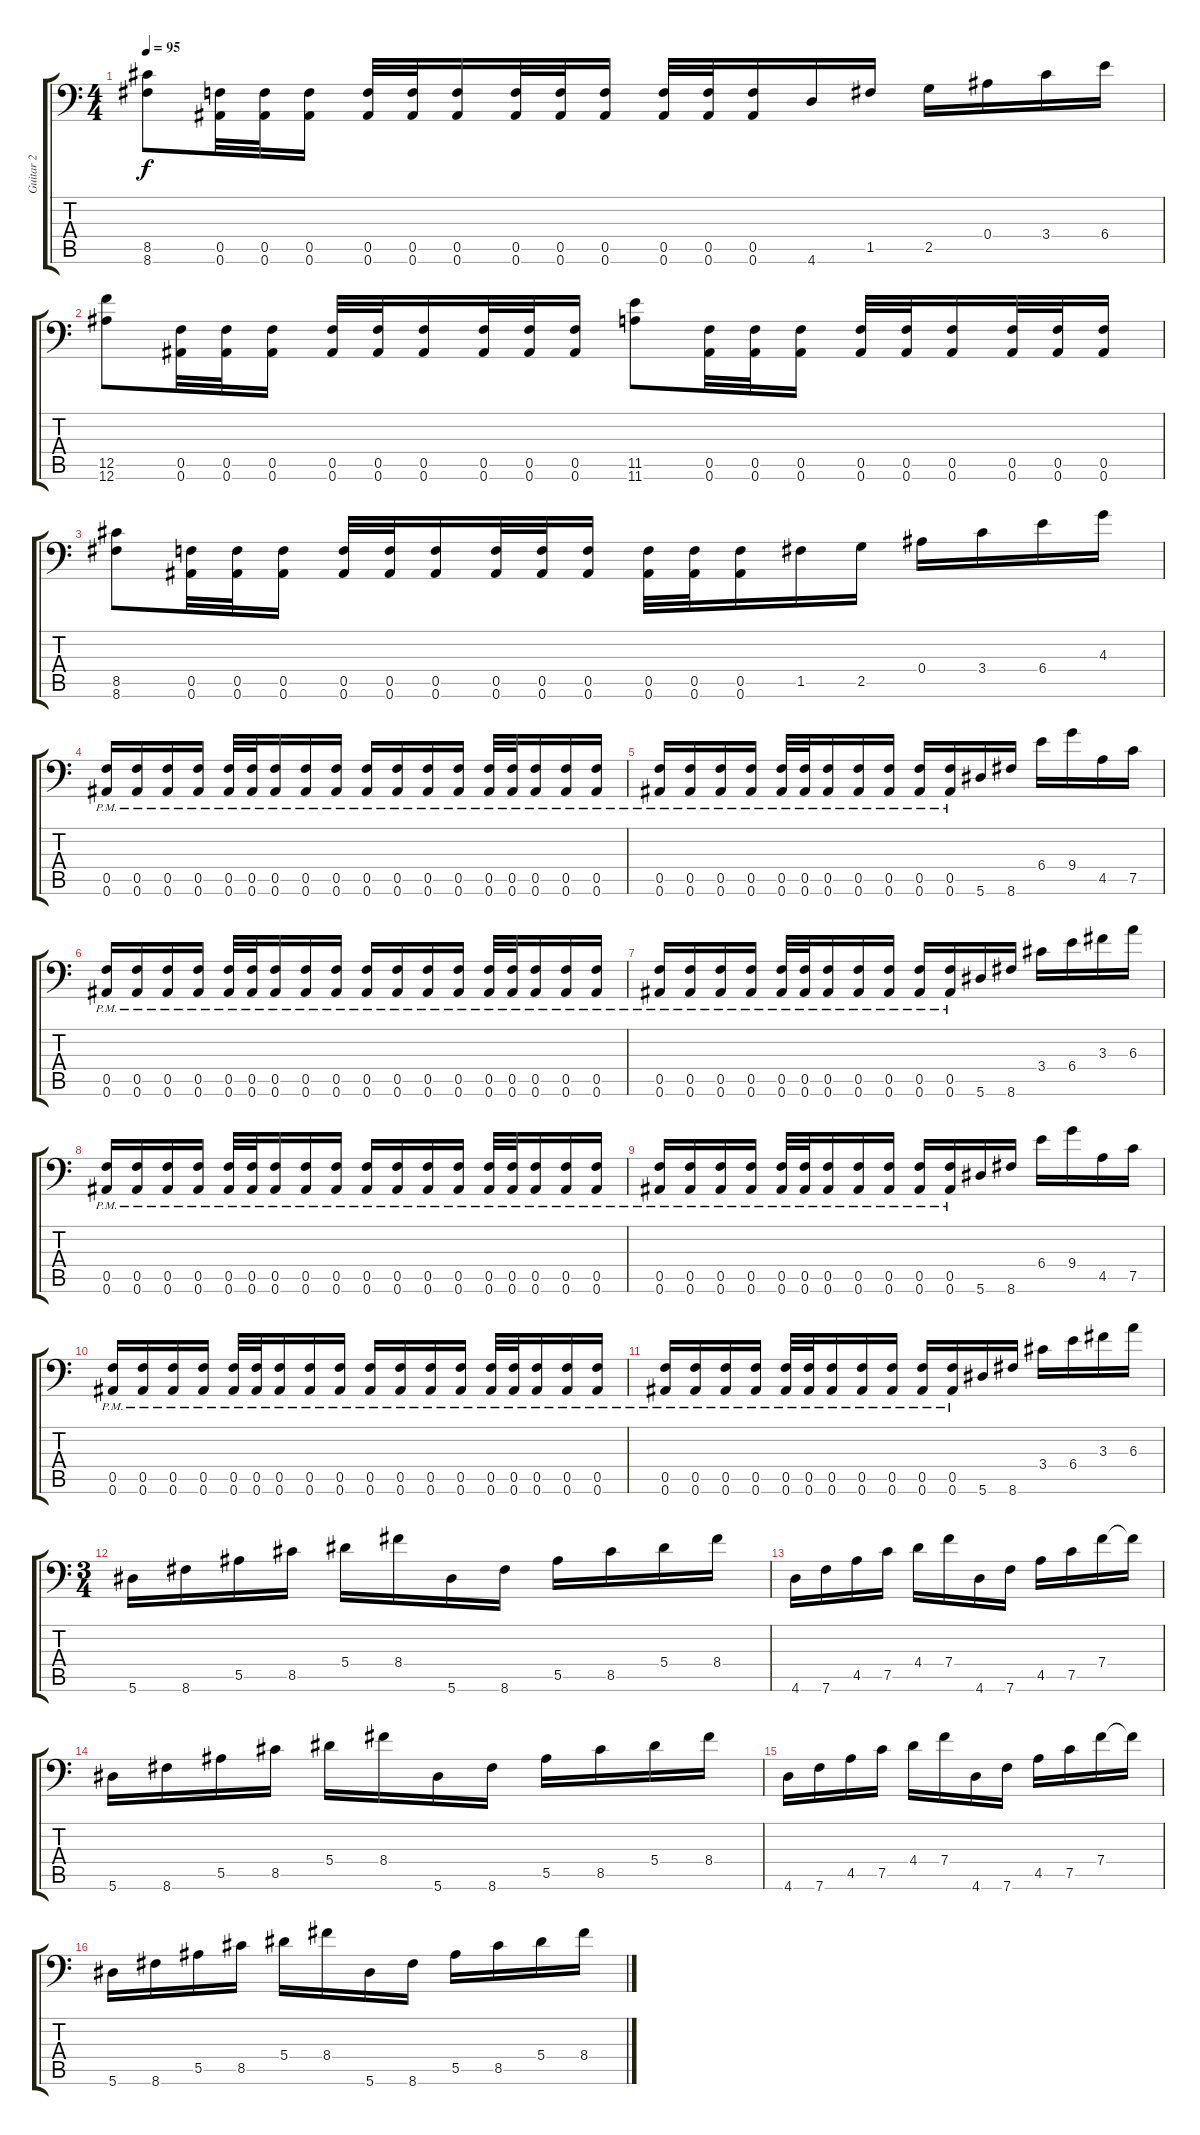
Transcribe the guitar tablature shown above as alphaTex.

\track ("Guitar 2" "Guitar 2") {instrument distortionguitar}
\staff {score tabs}
\tuning (C4 G3 Eb3 Bb2 F2 Bb1) {hide}
\ts (4 4)
\tempo 95
\clef f4
\ks c
(8.5 8.6).8{dy f} (0.5 0.6).32 (0.5 0.6).32 (0.5 0.6).16 (0.5 0.6).32 (0.5 0.6).32 (0.5 0.6).16 (0.5 0.6).32 (0.5 0.6).32 (0.5 0.6).16 (0.5 0.6).32 (0.5 0.6).32 (0.5 0.6).16 4.6.16 1.5.16 2.5.16 0.4.16 3.4.16 6.4.16 |
(12.5 12.6).8 (0.5 0.6).32 (0.5 0.6).32 (0.5 0.6).16 (0.5 0.6).32 (0.5 0.6).32 (0.5 0.6).16 (0.5 0.6).32 (0.5 0.6).32 (0.5 0.6).16 (11.5 11.6).8 (0.5 0.6).32 (0.5 0.6).32 (0.5 0.6).16 (0.5 0.6).32 (0.5 0.6).32 (0.5 0.6).16 (0.5 0.6).32 (0.5 0.6).32 (0.5 0.6).16 |
(8.5 8.6).8 (0.5 0.6).32 (0.5 0.6).32 (0.5 0.6).16 (0.5 0.6).32 (0.5 0.6).32 (0.5 0.6).16 (0.5 0.6).32 (0.5 0.6).32 (0.5 0.6).16 (0.5 0.6).32 (0.5 0.6).32 (0.5 0.6).16 1.5.16 2.5.16 0.4.16 3.4.16 6.4.16 4.3.16 |
(0.5{pm} 0.6{pm}).16 (0.5{pm} 0.6{pm}).16 (0.5{pm} 0.6{pm}).16 (0.5{pm} 0.6{pm}).16 (0.5{pm} 0.6{pm}).32 (0.5{pm} 0.6{pm}).32 (0.5{pm} 0.6{pm}).16 (0.5{pm} 0.6{pm}).16 (0.5{pm} 0.6{pm}).16 (0.5{pm} 0.6{pm}).16 (0.5{pm} 0.6{pm}).16 (0.5{pm} 0.6{pm}).16 (0.5{pm} 0.6{pm}).16 (0.5{pm} 0.6{pm}).32 (0.5{pm} 0.6{pm}).32 (0.5{pm} 0.6{pm}).16 (0.5{pm} 0.6{pm}).16 (0.5{pm} 0.6{pm}).16 |
(0.5{pm} 0.6{pm}).16 (0.5{pm} 0.6{pm}).16 (0.5{pm} 0.6{pm}).16 (0.5{pm} 0.6{pm}).16 (0.5{pm} 0.6{pm}).32 (0.5{pm} 0.6{pm}).32 (0.5{pm} 0.6{pm}).16 (0.5{pm} 0.6{pm}).16 (0.5{pm} 0.6{pm}).16 (0.5{pm} 0.6{pm}).16 (0.5{pm} 0.6{pm}).16 5.6.16 8.6.16 6.4.16 9.4.16 4.5.16 7.5.16 |
(0.5{pm} 0.6{pm}).16 (0.5{pm} 0.6{pm}).16 (0.5{pm} 0.6{pm}).16 (0.5{pm} 0.6{pm}).16 (0.5{pm} 0.6{pm}).32 (0.5{pm} 0.6{pm}).32 (0.5{pm} 0.6{pm}).16 (0.5{pm} 0.6{pm}).16 (0.5{pm} 0.6{pm}).16 (0.5{pm} 0.6{pm}).16 (0.5{pm} 0.6{pm}).16 (0.5{pm} 0.6{pm}).16 (0.5{pm} 0.6{pm}).16 (0.5{pm} 0.6{pm}).32 (0.5{pm} 0.6{pm}).32 (0.5{pm} 0.6{pm}).16 (0.5{pm} 0.6{pm}).16 (0.5{pm} 0.6{pm}).16 |
(0.5{pm} 0.6{pm}).16 (0.5{pm} 0.6{pm}).16 (0.5{pm} 0.6{pm}).16 (0.5{pm} 0.6{pm}).16 (0.5{pm} 0.6{pm}).32 (0.5{pm} 0.6{pm}).32 (0.5{pm} 0.6{pm}).16 (0.5{pm} 0.6{pm}).16 (0.5{pm} 0.6{pm}).16 (0.5{pm} 0.6{pm}).16 (0.5{pm} 0.6{pm}).16 5.6.16 8.6.16 3.4.16 6.4.16 3.3.16 6.3.16 |
(0.5{pm} 0.6{pm}).16 (0.5{pm} 0.6{pm}).16 (0.5{pm} 0.6{pm}).16 (0.5{pm} 0.6{pm}).16 (0.5{pm} 0.6{pm}).32 (0.5{pm} 0.6{pm}).32 (0.5{pm} 0.6{pm}).16 (0.5{pm} 0.6{pm}).16 (0.5{pm} 0.6{pm}).16 (0.5{pm} 0.6{pm}).16 (0.5{pm} 0.6{pm}).16 (0.5{pm} 0.6{pm}).16 (0.5{pm} 0.6{pm}).16 (0.5{pm} 0.6{pm}).32 (0.5{pm} 0.6{pm}).32 (0.5{pm} 0.6{pm}).16 (0.5{pm} 0.6{pm}).16 (0.5{pm} 0.6{pm}).16 |
(0.5{pm} 0.6{pm}).16 (0.5{pm} 0.6{pm}).16 (0.5{pm} 0.6{pm}).16 (0.5{pm} 0.6{pm}).16 (0.5{pm} 0.6{pm}).32 (0.5{pm} 0.6{pm}).32 (0.5{pm} 0.6{pm}).16 (0.5{pm} 0.6{pm}).16 (0.5{pm} 0.6{pm}).16 (0.5{pm} 0.6{pm}).16 (0.5{pm} 0.6{pm}).16 5.6.16 8.6.16 6.4.16 9.4.16 4.5.16 7.5.16 |
(0.5{pm} 0.6{pm}).16 (0.5{pm} 0.6{pm}).16 (0.5{pm} 0.6{pm}).16 (0.5{pm} 0.6{pm}).16 (0.5{pm} 0.6{pm}).32 (0.5{pm} 0.6{pm}).32 (0.5{pm} 0.6{pm}).16 (0.5{pm} 0.6{pm}).16 (0.5{pm} 0.6{pm}).16 (0.5{pm} 0.6{pm}).16 (0.5{pm} 0.6{pm}).16 (0.5{pm} 0.6{pm}).16 (0.5{pm} 0.6{pm}).16 (0.5{pm} 0.6{pm}).32 (0.5{pm} 0.6{pm}).32 (0.5{pm} 0.6{pm}).16 (0.5{pm} 0.6{pm}).16 (0.5{pm} 0.6{pm}).16 |
(0.5{pm} 0.6{pm}).16 (0.5{pm} 0.6{pm}).16 (0.5{pm} 0.6{pm}).16 (0.5{pm} 0.6{pm}).16 (0.5{pm} 0.6{pm}).32 (0.5{pm} 0.6{pm}).32 (0.5{pm} 0.6{pm}).16 (0.5{pm} 0.6{pm}).16 (0.5{pm} 0.6{pm}).16 (0.5{pm} 0.6{pm}).16 (0.5{pm} 0.6{pm}).16 5.6.16 8.6.16 3.4.16 6.4.16 3.3.16 6.3.16 |
\ts (3 4)
5.6.16 8.6.16 5.5.16 8.5.16 5.4.16 8.4.16 5.6.16 8.6.16 5.5.16 8.5.16 5.4.16 8.4.16 |
4.6.16 7.6.16 4.5.16 7.5.16 4.4.16 7.4.16 4.6.16 7.6.16 4.5.16 7.5.16 7.4.16 7.4{t}.16 |
5.6.16 8.6.16 5.5.16 8.5.16 5.4.16 8.4.16 5.6.16 8.6.16 5.5.16 8.5.16 5.4.16 8.4.16 |
4.6.16 7.6.16 4.5.16 7.5.16 4.4.16 7.4.16 4.6.16 7.6.16 4.5.16 7.5.16 7.4.16 7.4{t}.16 |
5.6.16 8.6.16 5.5.16 8.5.16 5.4.16 8.4.16 5.6.16 8.6.16 5.5.16 8.5.16 5.4.16 8.4.16
